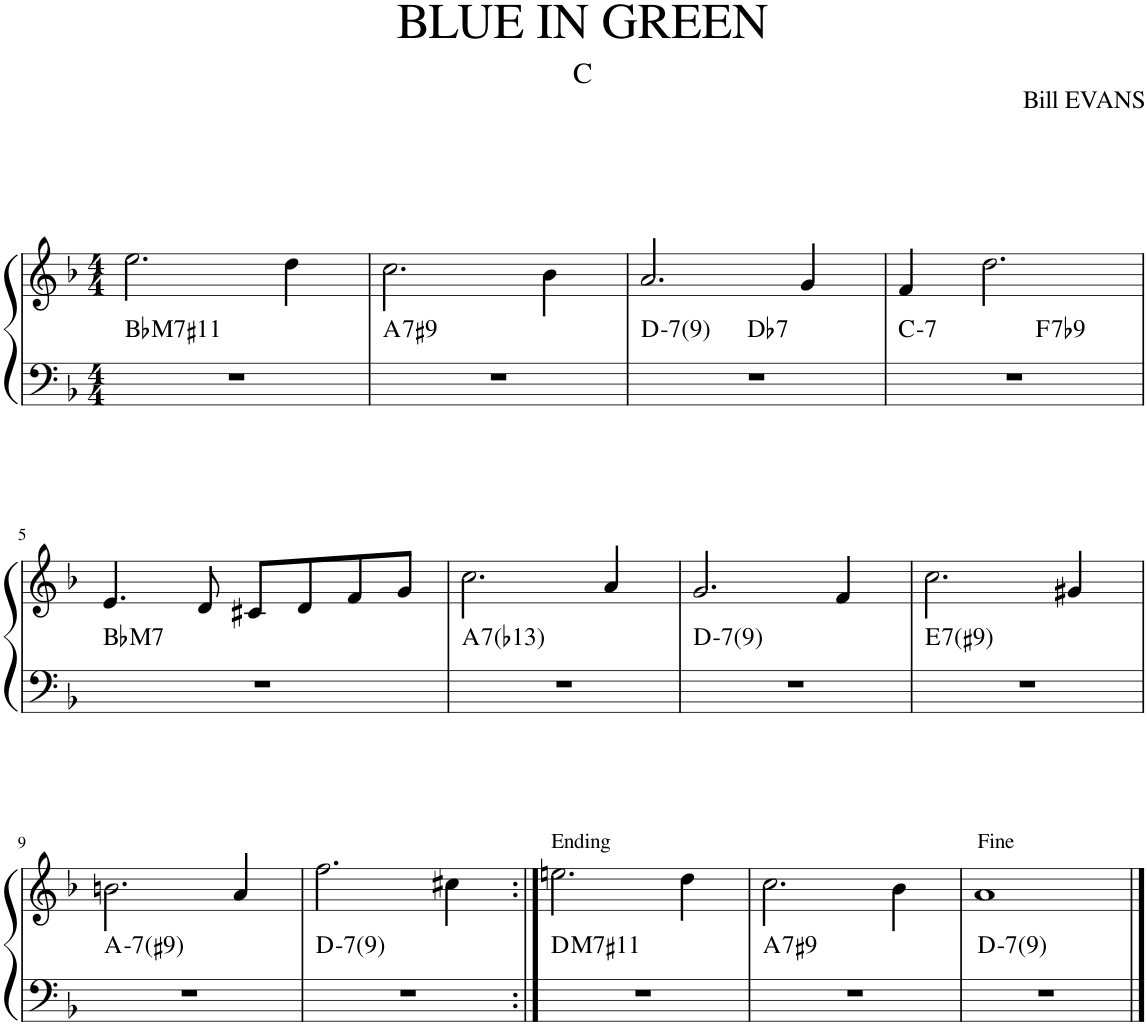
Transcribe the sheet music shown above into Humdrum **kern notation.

**kern	**kern	**harte
*part1	*part1	*part1
*staff2	*staff1	*
*I"Piano	*	*
*I'Pno.	*	*
*clefF4	*clefG2	*
*k[b-]	*k[b-]	*
*M4/4	*M4/4	*
=1	=1	=1
!	!	!LO:H:kt=M7
1r	2.ee\	Bb:maj7(#11)
.	4dd\	.
=2	=2	=2
!	!	!LO:H:kt=7
1r	2.cc\	A:7(#9)
.	4b-\	.
=3	=3	=3
!	!	!LO:H:kt=7
*	*^	*
1r	2.a/	2ryy	D:min7(9)
!	!	!	!LO:H:kt=7
.	.	2ryy	Db:7
.	4g/	.	.
=4	=4	=4	=4
!	!	!	!LO:H:kt=7
1r	4f/	2ryy	C:min7
.	2.dd\	.	.
!	!	!	!LO:H:kt=7
.	.	2ryy	F:7(b9)
!!LO:LB:g=z
=5	=5	=5	=5
!	!	!	!LO:H:kt=M7
*	*v	*v	*
1r	4.e/	Bb:maj7
.	8d/	.
.	8c#X/L	.
.	8d/	.
.	8f/	.
.	8g/J	.
=6	=6	=6
!	!	!LO:H:kt=7
1r	2.cc\	A:7(b13)
.	4a/	.
=7	=7	=7
!	!	!LO:H:kt=7
1r	2.g/	D:min7(9)
.	4f/	.
=8	=8	=8
!	!	!LO:H:kt=7
1r	2.cc\	E:7(#9)
.	4g#X/	.
!!LO:LB:g=z
=9	=9	=9
!	!	!LO:H:kt=7
1r	2.bn\	A:min7(#9)
.	4a/	.
=10	=10	=10
!	!	!LO:H:kt=7
1r	2.ff\	D:min7(9)
.	4cc#X\	.
=11:|!	=11:|!	=11:|!
!	!LO:TX:a:t=Ending	!LO:H:kt=M7
1r	2.een\	D:maj7(#11)
.	4dd\	.
=12	=12	=12
!	!	!LO:H:kt=7
1r	2.cc\	A:7(#9)
.	4b-\	.
=13	=13	=13
!	!	!LO:H:kt=7
1r	1a	D:min7(9)
==	==	==
*-	*-	*-
